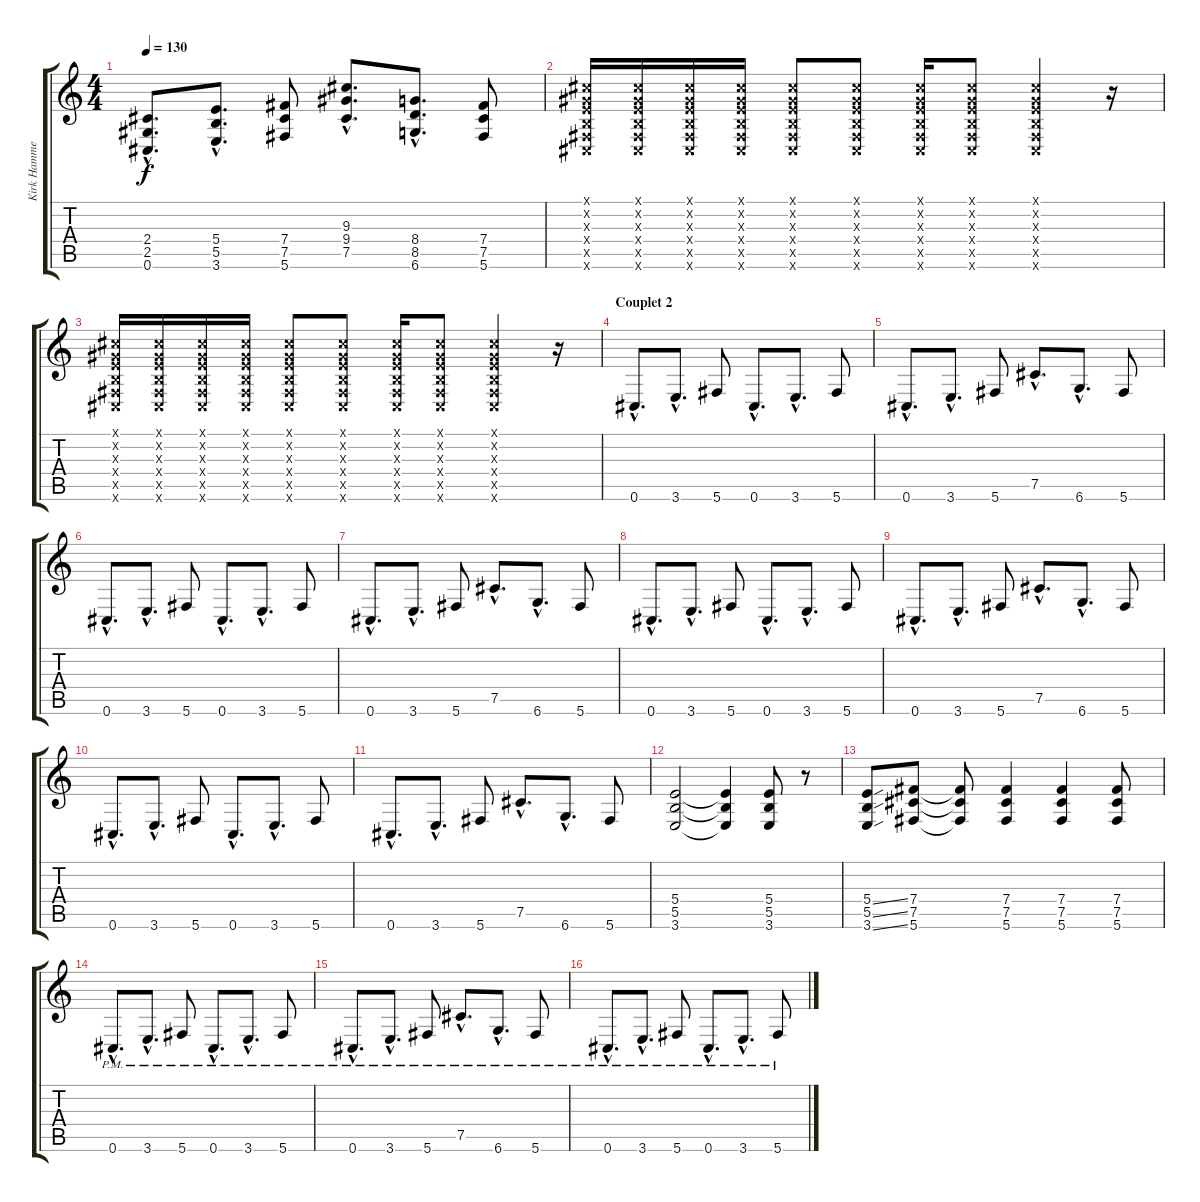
\track ("Kirk Hammet" "Kirk Hamme") {instrument distortionguitar}
\staff {score tabs}
\tuning (Db4 Ab3 E3 B2 Gb2 Db2) {hide}
\ts (4 4)
\tempo 130
\clef g2
\ks c
(2.4{hac} 2.5{hac} 0.6{hac}).8{d dy f} (5.4{hac} 5.5{hac} 3.6{hac}).8{d} (7.4 7.5 5.6).8 (9.3{hac} 9.4{hac} 7.5{hac}).8{d} (8.4{hac} 8.5{hac} 6.6{hac}).8{d} (7.4 7.5 5.6).8 |
(0.1{x} 0.2{x} 0.3{x} 0.4{x} 0.5{x} 0.6{x}).16 (0.1{x} 0.2{x} 0.3{x} 0.4{x} 0.5{x} 0.6{x}).16 (0.1{x} 0.2{x} 0.3{x} 0.4{x} 0.5{x} 0.6{x}).16 (0.1{x} 0.2{x} 0.3{x} 0.4{x} 0.5{x} 0.6{x}).16 (0.1{x} 0.2{x} 0.3{x} 0.4{x} 0.5{x} 0.6{x}).8 (0.1{x} 0.2{x} 0.3{x} 0.4{x} 0.5{x} 0.6{x}).8 (0.1{x} 0.2{x} 0.3{x} 0.4{x} 0.5{x} 0.6{x}).16 (0.1{x} 0.2{x} 0.3{x} 0.4{x} 0.5{x} 0.6{x}).8 (0.1{x} 0.2{x} 0.3{x} 0.4{x} 0.5{x} 0.6{x}).4 r.16 |
(0.1{x} 0.2{x} 0.3{x} 0.4{x} 0.5{x} 0.6{x}).16 (0.1{x} 0.2{x} 0.3{x} 0.4{x} 0.5{x} 0.6{x}).16 (0.1{x} 0.2{x} 0.3{x} 0.4{x} 0.5{x} 0.6{x}).16 (0.1{x} 0.2{x} 0.3{x} 0.4{x} 0.5{x} 0.6{x}).16 (0.1{x} 0.2{x} 0.3{x} 0.4{x} 0.5{x} 0.6{x}).8 (0.1{x} 0.2{x} 0.3{x} 0.4{x} 0.5{x} 0.6{x}).8 (0.1{x} 0.2{x} 0.3{x} 0.4{x} 0.5{x} 0.6{x}).16 (0.1{x} 0.2{x} 0.3{x} 0.4{x} 0.5{x} 0.6{x}).8 (0.1{x} 0.2{x} 0.3{x} 0.4{x} 0.5{x} 0.6{x}).4 r.16 |
\section ("" "Couplet 2")
0.6{hac}.8{d} 3.6{hac}.8{d} 5.6.8 0.6{hac}.8{d} 3.6{hac}.8{d} 5.6.8 |
0.6{hac}.8{d} 3.6{hac}.8{d} 5.6.8 7.5{hac}.8{d} 6.6{hac}.8{d} 5.6.8 |
0.6{hac}.8{d} 3.6{hac}.8{d} 5.6.8 0.6{hac}.8{d} 3.6{hac}.8{d} 5.6.8 |
0.6{hac}.8{d} 3.6{hac}.8{d} 5.6.8 7.5{hac}.8{d} 6.6{hac}.8{d} 5.6.8 |
0.6{hac}.8{d} 3.6{hac}.8{d} 5.6.8 0.6{hac}.8{d} 3.6{hac}.8{d} 5.6.8 |
0.6{hac}.8{d} 3.6{hac}.8{d} 5.6.8 7.5{hac}.8{d} 6.6{hac}.8{d} 5.6.8 |
0.6{hac}.8{d} 3.6{hac}.8{d} 5.6.8 0.6{hac}.8{d} 3.6{hac}.8{d} 5.6.8 |
0.6{hac}.8{d} 3.6{hac}.8{d} 5.6.8 7.5{hac}.8{d} 6.6{hac}.8{d} 5.6.8 |
(5.4 5.5 3.6).2 (5.4{t} 5.5{t} 3.6{t}).4 (5.4 5.5 3.6).8 r.8 |
(5.4{ss} 5.5{ss} 3.6{ss}).8 (7.4 7.5 5.6).8 (7.4{t} 7.5{t} 5.6{t}).8 (7.4 7.5 5.6).4 (7.4 7.5 5.6).4 (7.4 7.5 5.6).8 |
0.6{hac pm}.8{d} 3.6{hac pm}.8{d} 5.6{pm}.8 0.6{hac pm}.8{d} 3.6{hac pm}.8{d} 5.6{pm}.8 |
0.6{hac pm}.8{d} 3.6{hac pm}.8{d} 5.6{pm}.8 7.5{hac pm}.8{d} 6.6{hac pm}.8{d} 5.6{pm}.8 |
0.6{hac pm}.8{d} 3.6{hac pm}.8{d} 5.6{pm}.8 0.6{hac pm}.8{d} 3.6{hac pm}.8{d} 5.6{pm}.8
